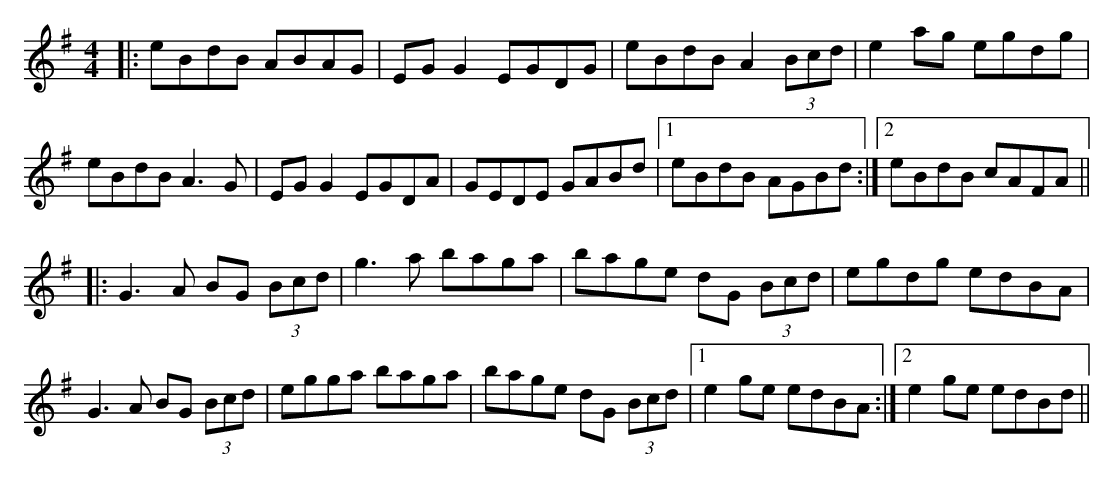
X:1
M:4/4
K:Ador
|:eBdB ABAG|EG G2 EGDG|eBdB A2 (3Bcd|e2ag egdg|
eBdB A3G|EG G2 EGDA|GEDE GABd|1 eBdB AGBd:|2 eBdB cAFA||
|:G3A BG (3Bcd|g3a baga|bage dG (3Bcd|egdg edBA|
G3A BG (3Bcd|egga baga|bage dG (3Bcd|1 e2ge edBA:|2 e2ge edBd||
